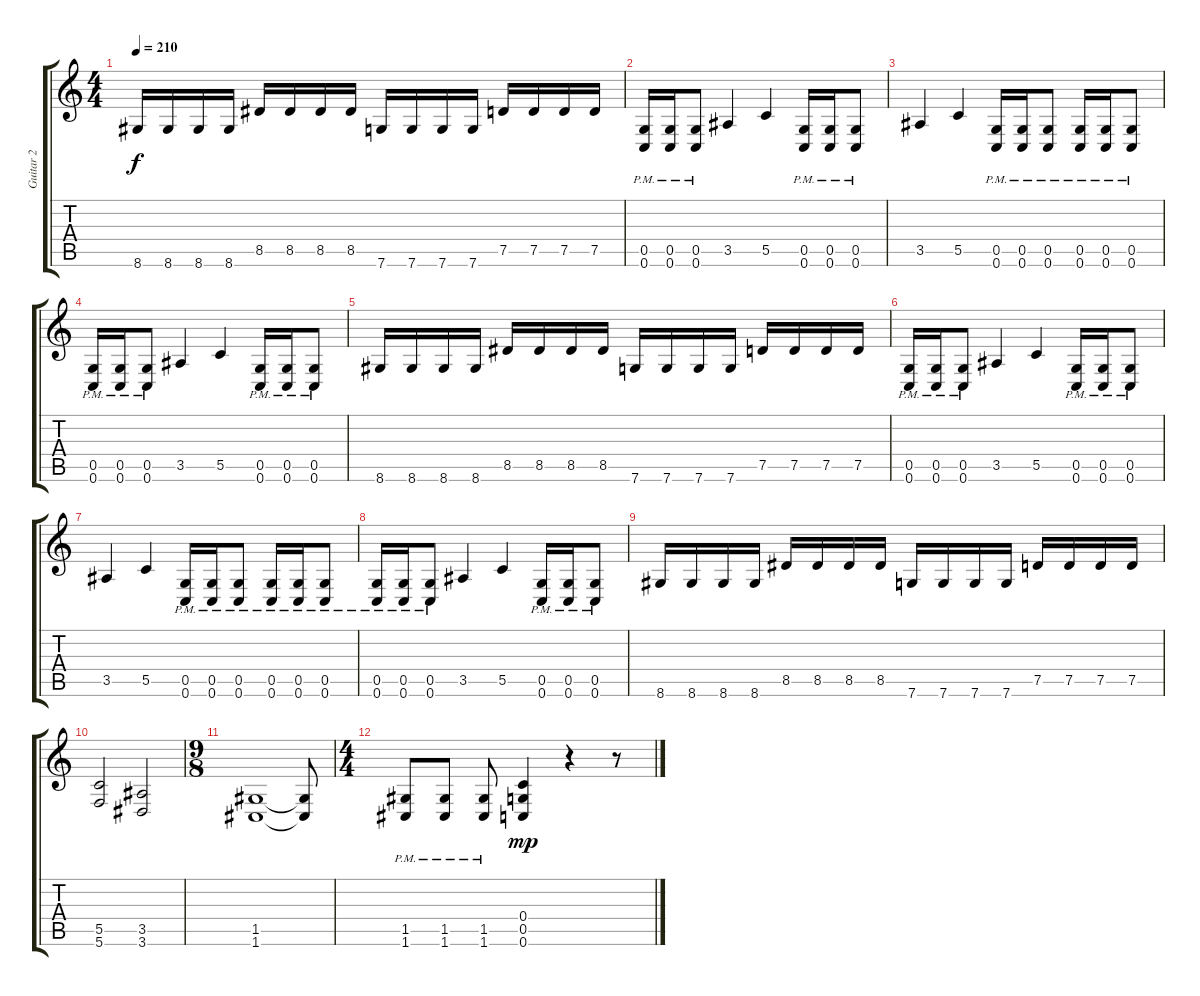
\track ("Guitar 2" "Guitar 2") {instrument distortionguitar}
\staff {score tabs}
\tuning (D4 A3 F3 C3 G2 C2) {hide}
\ts (4 4)
\tempo 210
\clef g2
\ks c
8.6.16{dy f} 8.6.16 8.6.16 8.6.16 8.5.16 8.5.16 8.5.16 8.5.16 7.6.16 7.6.16 7.6.16 7.6.16 7.5.16 7.5.16 7.5.16 7.5.16 |
(0.5{pm} 0.6{pm}).16 (0.5{pm} 0.6{pm}).16 (0.5{pm} 0.6{pm}).8 3.5.4 5.5.4 (0.5{pm} 0.6{pm}).16 (0.5{pm} 0.6{pm}).16 (0.5{pm} 0.6{pm}).8 |
3.5.4 5.5.4 (0.5{pm} 0.6{pm}).16 (0.5{pm} 0.6{pm}).16 (0.5{pm} 0.6{pm}).8 (0.5{pm} 0.6{pm}).16 (0.5{pm} 0.6{pm}).16 (0.5{pm} 0.6{pm}).8 |
(0.5{pm} 0.6{pm}).16 (0.5{pm} 0.6{pm}).16 (0.5{pm} 0.6{pm}).8 3.5.4 5.5.4 (0.5{pm} 0.6{pm}).16 (0.5{pm} 0.6{pm}).16 (0.5{pm} 0.6{pm}).8 |
8.6.16 8.6.16 8.6.16 8.6.16 8.5.16 8.5.16 8.5.16 8.5.16 7.6.16 7.6.16 7.6.16 7.6.16 7.5.16 7.5.16 7.5.16 7.5.16 |
(0.5{pm} 0.6{pm}).16 (0.5{pm} 0.6{pm}).16 (0.5{pm} 0.6{pm}).8 3.5.4 5.5.4 (0.5{pm} 0.6{pm}).16 (0.5{pm} 0.6{pm}).16 (0.5{pm} 0.6{pm}).8 |
3.5.4 5.5.4 (0.5{pm} 0.6{pm}).16 (0.5{pm} 0.6{pm}).16 (0.5{pm} 0.6{pm}).8 (0.5{pm} 0.6{pm}).16 (0.5{pm} 0.6{pm}).16 (0.5{pm} 0.6{pm}).8 |
(0.5{pm} 0.6{pm}).16 (0.5{pm} 0.6{pm}).16 (0.5{pm} 0.6{pm}).8 3.5.4 5.5.4 (0.5{pm} 0.6{pm}).16 (0.5{pm} 0.6{pm}).16 (0.5{pm} 0.6{pm}).8 |
8.6.16 8.6.16 8.6.16 8.6.16 8.5.16 8.5.16 8.5.16 8.5.16 7.6.16 7.6.16 7.6.16 7.6.16 7.5.16 7.5.16 7.5.16 7.5.16 |
(5.5 5.6).2 (3.5 3.6).2 |
\ts (9 8)
(1.5 1.6).1 (1.5{t} 1.6{t}).8 |
\ts (4 4)
(1.5{pm} 1.6{pm}).8 (1.5{pm} 1.6{pm}).8 (1.5{pm} 1.6{pm}).8 (0.4 0.5 0.6).4{dy mp} r.4 r.8
